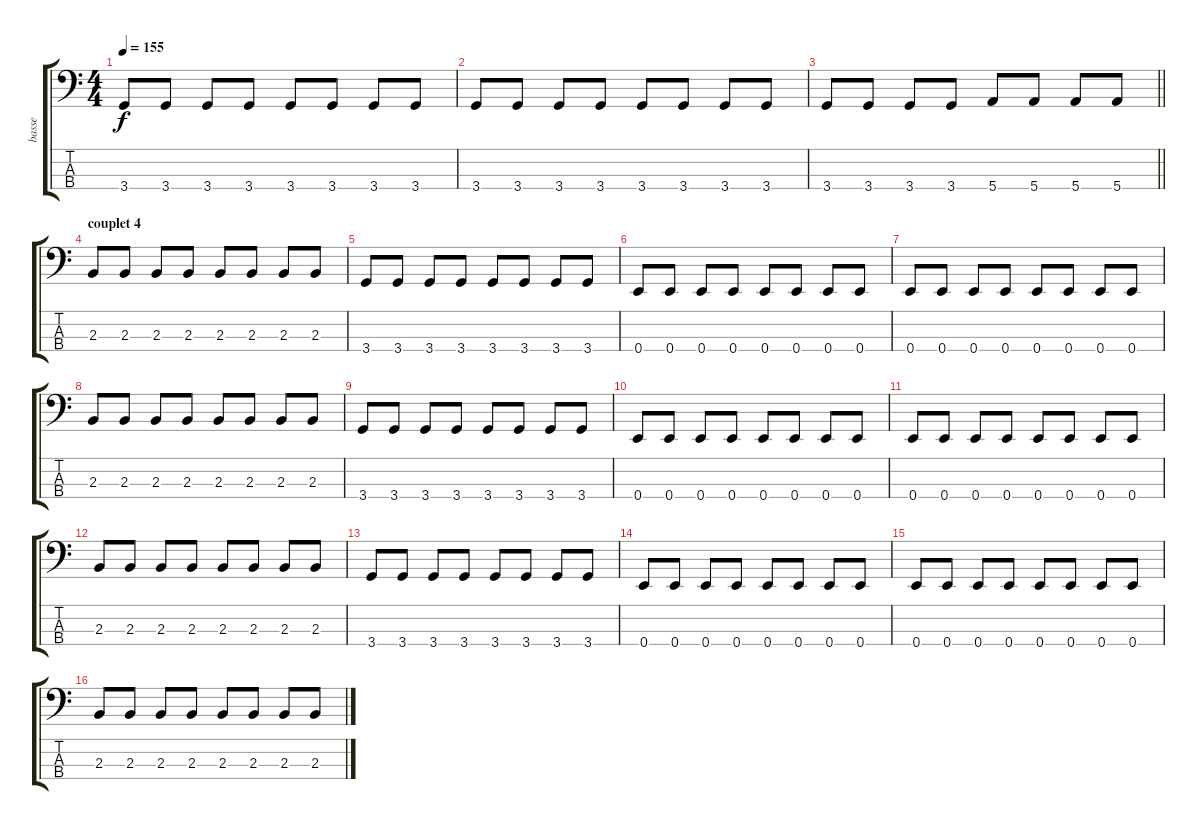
\track ("basse" "basse") {instrument electricbassfinger}
\staff {score tabs}
\tuning (G2 D2 A1 E1) {hide}
\ts (4 4)
\tempo 155
\clef f4
\ks c
3.4.8{dy f} 3.4.8 3.4.8 3.4.8 3.4.8 3.4.8 3.4.8 3.4.8 |
3.4.8 3.4.8 3.4.8 3.4.8 3.4.8 3.4.8 3.4.8 3.4.8 |
\barLineRight lightlight
3.4.8 3.4.8 3.4.8 3.4.8 5.4.8 5.4.8 5.4.8 5.4.8 |
\section ("" "couplet 4")
2.3.8 2.3.8 2.3.8 2.3.8 2.3.8 2.3.8 2.3.8 2.3.8 |
3.4.8 3.4.8 3.4.8 3.4.8 3.4.8 3.4.8 3.4.8 3.4.8 |
0.4.8 0.4.8 0.4.8 0.4.8 0.4.8 0.4.8 0.4.8 0.4.8 |
0.4.8 0.4.8 0.4.8 0.4.8 0.4.8 0.4.8 0.4.8 0.4.8 |
2.3.8 2.3.8 2.3.8 2.3.8 2.3.8 2.3.8 2.3.8 2.3.8 |
3.4.8 3.4.8 3.4.8 3.4.8 3.4.8 3.4.8 3.4.8 3.4.8 |
0.4.8 0.4.8 0.4.8 0.4.8 0.4.8 0.4.8 0.4.8 0.4.8 |
0.4.8 0.4.8 0.4.8 0.4.8 0.4.8 0.4.8 0.4.8 0.4.8 |
2.3.8 2.3.8 2.3.8 2.3.8 2.3.8 2.3.8 2.3.8 2.3.8 |
3.4.8 3.4.8 3.4.8 3.4.8 3.4.8 3.4.8 3.4.8 3.4.8 |
0.4.8 0.4.8 0.4.8 0.4.8 0.4.8 0.4.8 0.4.8 0.4.8 |
0.4.8 0.4.8 0.4.8 0.4.8 0.4.8 0.4.8 0.4.8 0.4.8 |
2.3.8 2.3.8 2.3.8 2.3.8 2.3.8 2.3.8 2.3.8 2.3.8
